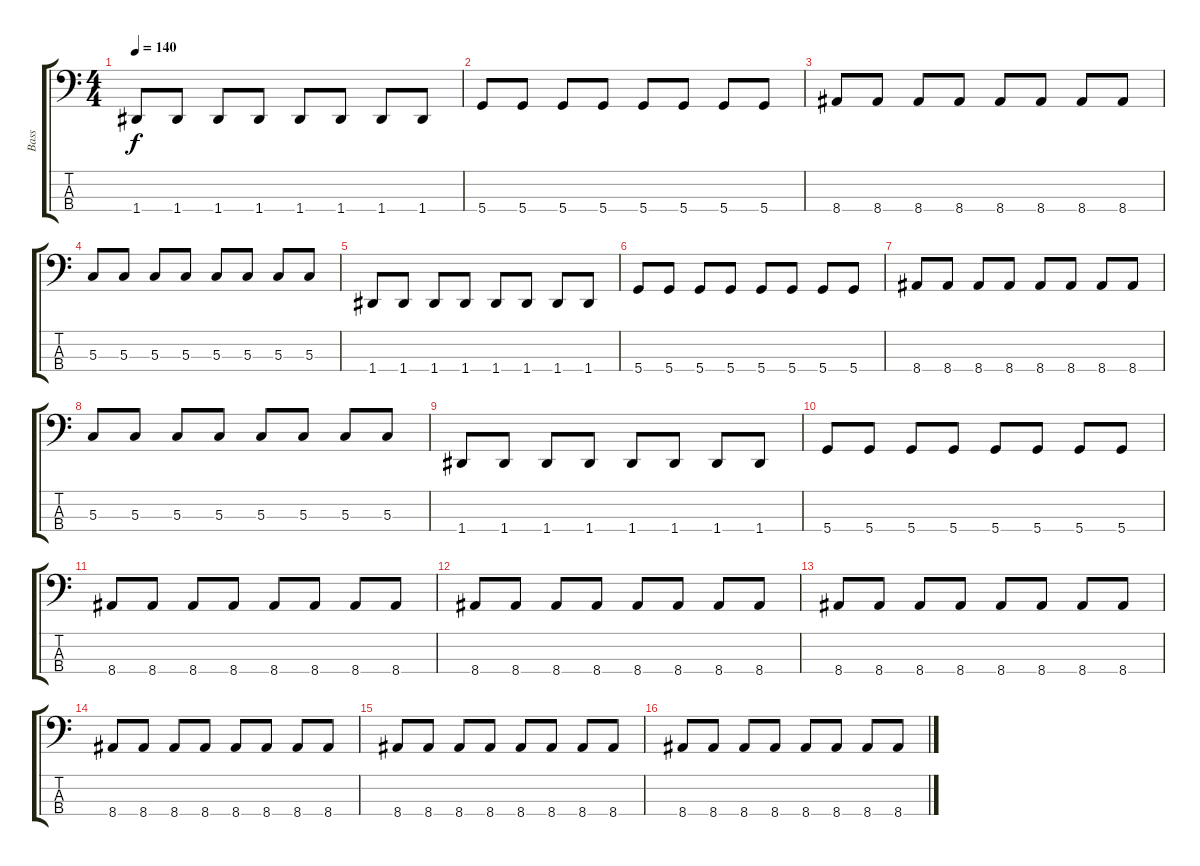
\track ("Bass" "Bass") {instrument electricbasspick}
\staff {score tabs}
\tuning (F2 C2 G1 D1) {hide}
\ts (4 4)
\tempo 140
\clef f4
\ks c
1.4.8{dy f} 1.4.8 1.4.8 1.4.8 1.4.8 1.4.8 1.4.8 1.4.8 |
5.4.8 5.4.8 5.4.8 5.4.8 5.4.8 5.4.8 5.4.8 5.4.8 |
8.4.8 8.4.8 8.4.8 8.4.8 8.4.8 8.4.8 8.4.8 8.4.8 |
5.3.8 5.3.8 5.3.8 5.3.8 5.3.8 5.3.8 5.3.8 5.3.8 |
1.4.8 1.4.8 1.4.8 1.4.8 1.4.8 1.4.8 1.4.8 1.4.8 |
5.4.8 5.4.8 5.4.8 5.4.8 5.4.8 5.4.8 5.4.8 5.4.8 |
8.4.8 8.4.8 8.4.8 8.4.8 8.4.8 8.4.8 8.4.8 8.4.8 |
5.3.8 5.3.8 5.3.8 5.3.8 5.3.8 5.3.8 5.3.8 5.3.8 |
1.4.8 1.4.8 1.4.8 1.4.8 1.4.8 1.4.8 1.4.8 1.4.8 |
5.4.8 5.4.8 5.4.8 5.4.8 5.4.8 5.4.8 5.4.8 5.4.8 |
8.4.8 8.4.8 8.4.8 8.4.8 8.4.8 8.4.8 8.4.8 8.4.8 |
8.4.8 8.4.8 8.4.8 8.4.8 8.4.8 8.4.8 8.4.8 8.4.8 |
8.4.8 8.4.8 8.4.8 8.4.8 8.4.8 8.4.8 8.4.8 8.4.8 |
8.4.8 8.4.8 8.4.8 8.4.8 8.4.8 8.4.8 8.4.8 8.4.8 |
8.4.8 8.4.8 8.4.8 8.4.8 8.4.8 8.4.8 8.4.8 8.4.8 |
8.4.8 8.4.8 8.4.8 8.4.8 8.4.8 8.4.8 8.4.8 8.4.8
